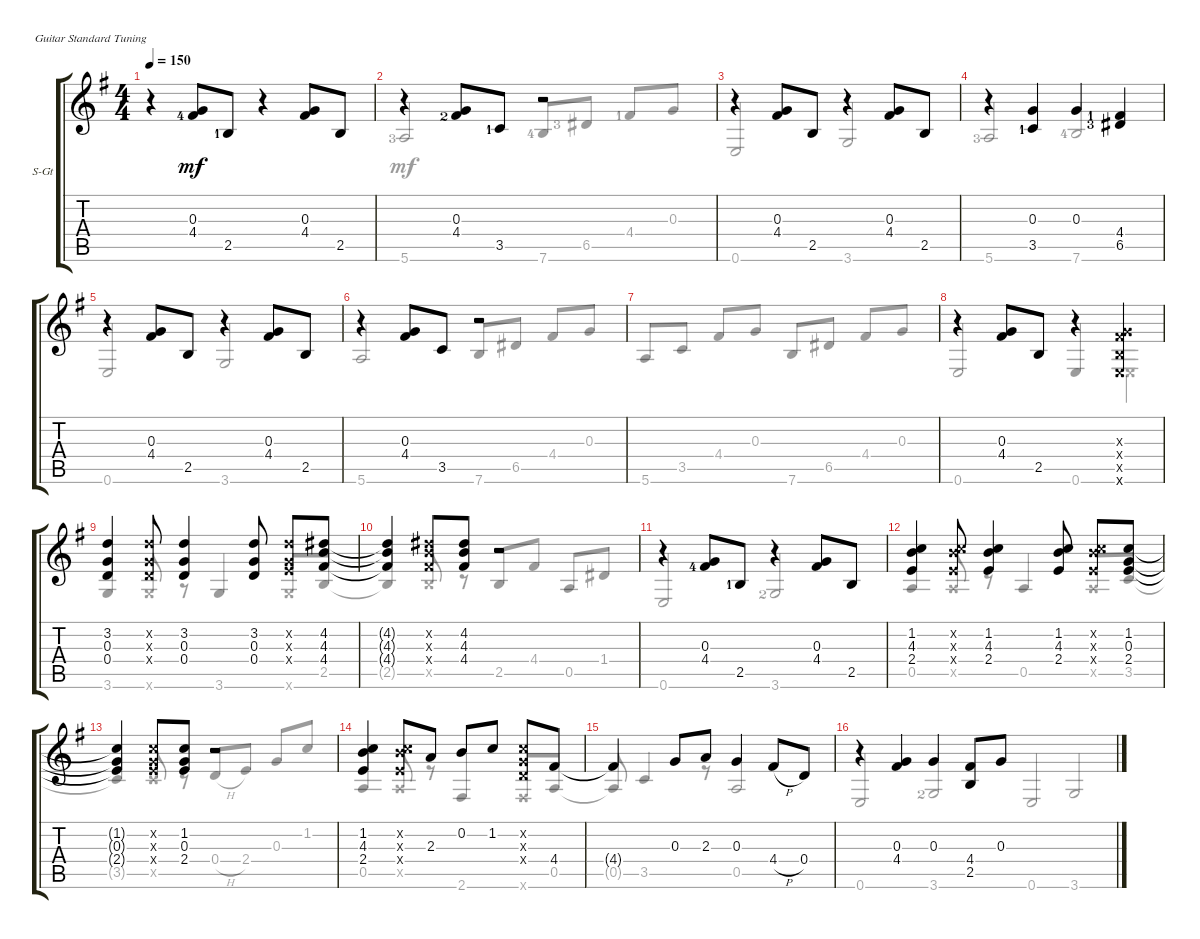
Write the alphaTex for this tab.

\defaultSystemsLayout 4
\bracketExtendMode groupsimilarinstruments
\firstSystemTrackNameOrientation horizontal
\otherSystemsTrackNameOrientation horizontal
\track ("Steel Guitar" "S-Gt") {instrument acousticguitarsteel}
\staff {score tabs}
\tuning (E4 B3 G3 D3 A2 E2)
\voice
\ts (4 4)
\tempo 150
\clef g2
\ks eminor
r.4{dy mf instrument acousticguitarsteel} (0.3 4.4{lf 5}).8 2.5{lf 2}.8 r.4 (0.3 4.4).8 2.5.8 |
r.4 (0.3 4.4{lf 3}).8 3.5{lf 2}.8 r.2 |
\scale
1.08575 r.4 (0.3 4.4).8 2.5.8 r.4 (0.3 4.4).8 2.5.8 |
\scale
0.91425 r.4 (0.3 3.5{lf 2}).4 0.3.4 (4.4{lf 2} 6.5{lf 4}).4 |
\scale
1.11097 r.4 (0.3 4.4).8 2.5.8 r.4 (0.3 4.4).8 2.5.8 |
\scale
1.04755 r.4 (0.3 4.4).8 3.5.8 r.2 |
\scale
0.97886 |
\scale
0.97476 r.4 (0.3 4.4).8 2.5.8 r.4 (0.3{x} 4.4{x} 2.5{x} 0.6{x}).4 |
\scale
1.04755 (0.3 3.2 0.4).4 (3.2{x} 0.3{x} 0.4{x}).8{beam split} (3.2 0.3 0.4).4 (0.3 3.2 0.4).8 (3.2{x} 0.3{x} 2.4{x}).8 (4.2 4.3 4.4).8 |
\scale
0.983154 (4.2{t} 4.3{t} 4.4{t}).4 (4.2{x} 4.3{x} 4.4{x}).8 (4.2 4.3 4.4).8 r.2 |
\scale
0.970503 r.4 (0.3 4.4{lf 5}).8 2.5{lf 2}.8 r.4 (0.3 4.4).8 2.5.8 |
\scale
1.06043 (1.2 4.3 2.4).4 (1.2{x} 4.3{x} 2.4{x}).8 (1.2 4.3 2.4).4 (1.2 4.3 2.4).8 (1.2{x} 4.3{x} 2.4{x}).8 (1.2 0.3 2.4).8 |
\scale
0.99174 (1.2{t} 0.3{t} 2.4{t}).4 (1.2{x} 0.3{x} 2.4{x}).8 (1.2 0.3 2.4).8 r.2 |
\scale
0.94922 (1.2 4.3 2.4).4 (1.2{x} 4.3{x} 2.4{x}).8 2.3.8 0.2.8 1.2.8 (1.2{x} 0.3{x} 0.4{x}).8 4.4.8 |
\scale
1.06473 4.4{t}.4 0.3.8{beam merge} 2.3.8 0.3.4 4.4{h}.8 0.4.8 |
\scale
1.00033 r.4 (0.3 4.4).4{beam merge} 0.3.4 (2.5 4.4).8 0.3.8
\voice
\clef g2
\ottava regular
\simile none
\ks eminor
|
|
\scale
1.08575 |
\scale
0.91425 |
\scale
1.11097 |
\scale
1.04755 |
\scale
0.97886 |
\scale
0.97476 |
\scale
1.04755 |
\scale
0.983154 |
\scale
0.970503 |
\scale
1.06043 |
\scale
0.99174 |
\scale
0.94922 |
\scale
1.06473 |
\scale
1.00033
\voice
\clef g2
\ottava regular
\simile none
\ks eminor
0.6.2{dy mf beam invert} 3.6{lf 3}.2{beam invert} |
5.6{lf 4}.2{beam invert} 7.6{lf 5}.8{beam invert} 6.5{lf 4}.8 4.4{lf 2}.8{beam invert} 0.3.8 |
\scale
1.08575 0.6.2{beam invert} 3.6.2{beam invert} |
\scale
0.91425 5.6{lf 4}.2{beam invert} 7.6{lf 5}.2{beam invert} |
\scale
1.11097 0.6.2{beam invert} 3.6.2{beam invert} |
\scale
1.04755 5.6.2{beam invert} 7.6.8{beam invert} 6.5.8 4.4.8{beam invert} 0.3.8 |
\scale
0.97886 5.6.8{beam invert} 3.5.8 4.4.8{beam invert} 0.3.8 7.6.8{beam invert} 6.5.8 4.4.8{beam invert} 0.3.8 |
\scale
0.97476 0.6.2{beam invert} 0.6.4{beam invert} 0.6{x}.4 |
\scale
1.04755 3.6.4{beam invert} 3.6{x}.8{beam invert} r.8 3.6.4{beam invert} 3.6{x}.8{beam invert} 2.5.8 |
\scale
0.983154 2.5{t}.4{beam invert} 2.5{x}.8{beam invert} r.8 2.5.8{beam invert} 4.4.8 0.5.8{beam invert} 1.4.8 |
\scale
0.970503 0.6.2{beam invert} 3.6{lf 3}.2{beam invert} |
\scale
1.06043 0.5.4{beam invert} 0.5{x}.8{beam invert} r.8 0.5.4{beam invert} 0.5{x}.8{beam invert} 3.5.8 |
\scale
0.99174 3.5{t}.4{beam invert} 3.5{x}.8{beam invert} r.8 0.4{h}.8{beam invert} 2.4.8 0.3.8{beam invert} 1.2.8 |
\scale
0.94922 0.5.4{beam invert} 0.5{x}.8{beam invert} r.8 2.6.4{beam invert} 2.6{x}.8{beam invert} 0.5.8 |
\scale
1.06473 0.5{t}.8{beam invert} 3.5.4{beam invert} r.8 0.5.2{beam invert} |
\scale
1.00033 0.6.2{beam invert} 3.6.2{beam invert}
